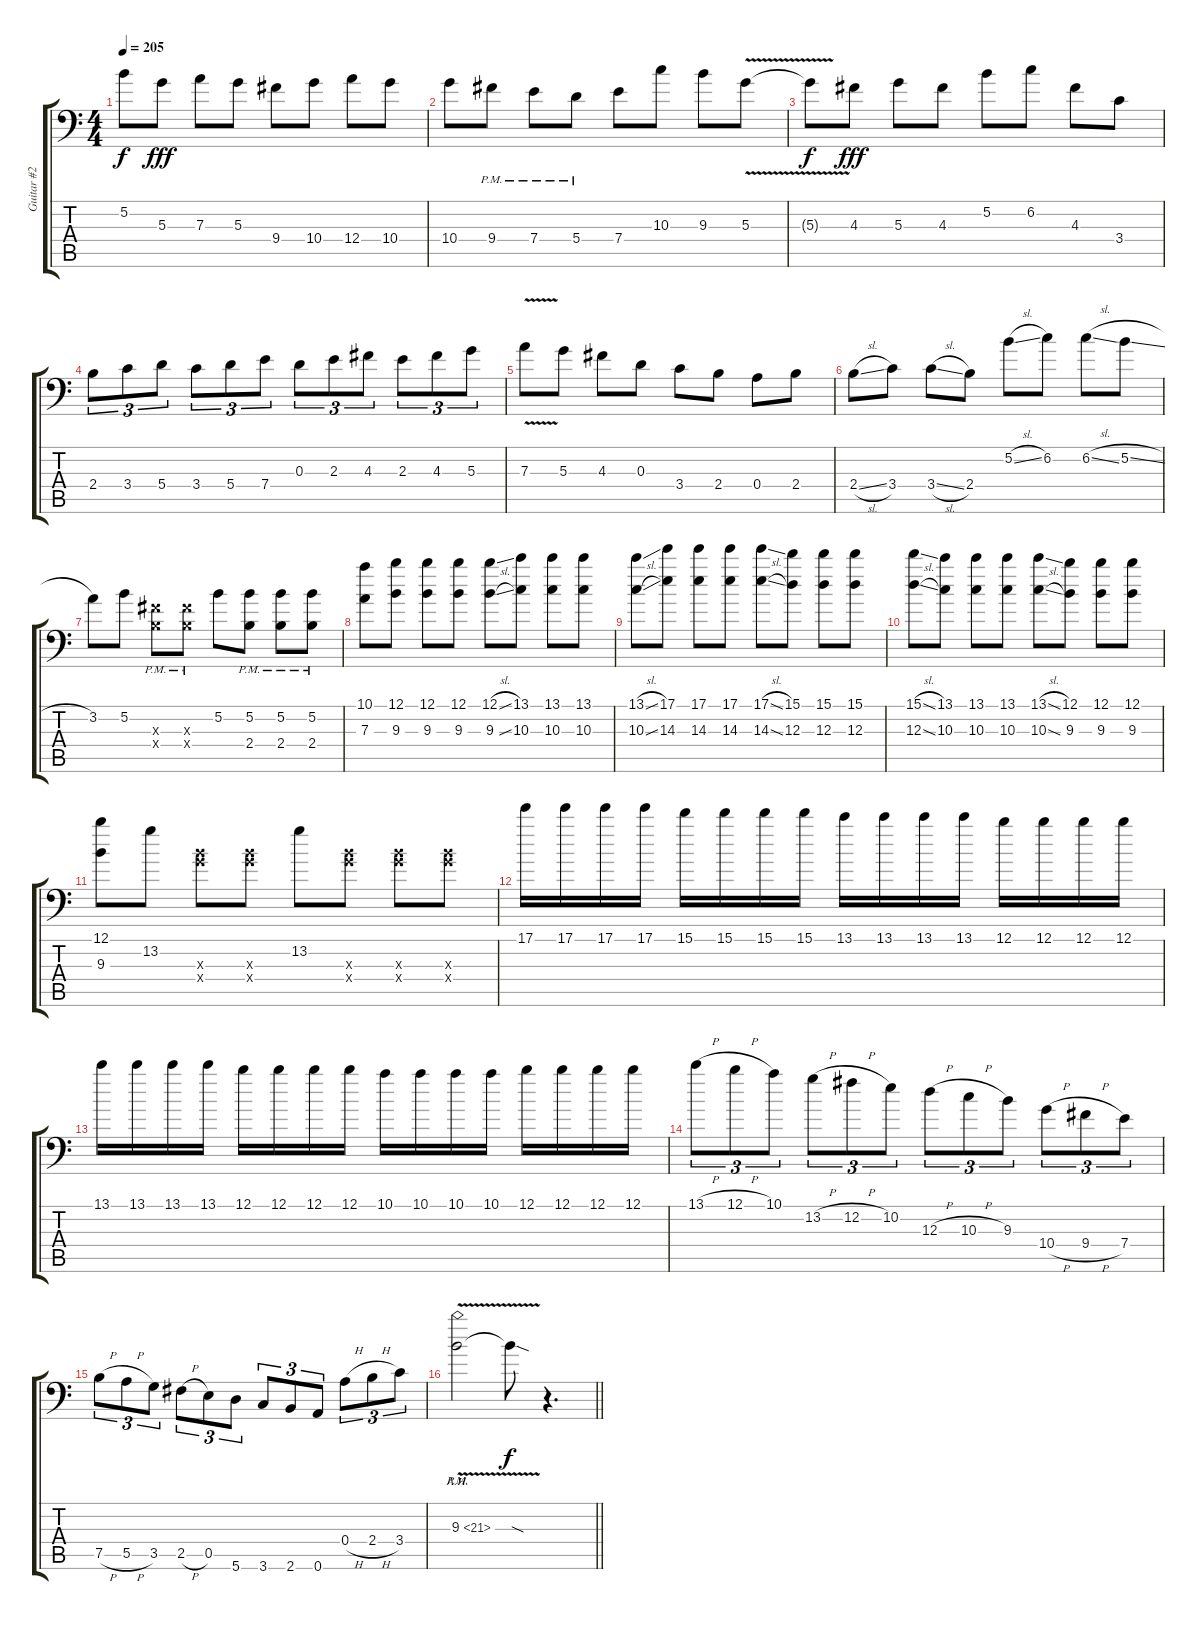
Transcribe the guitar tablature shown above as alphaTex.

\track ("Guitar #2 " "Guitar #2 ") {instrument overdrivenguitar}
\staff {score tabs}
\tuning (B3 Gb3 D3 A2 E2 A1) {hide}
\ts (4 4)
\tempo 205
\clef f4
\ks c
5.2{t}.8{dy f} 5.3.8{dy fff} 7.3.8 5.3.8 9.4.8 10.4.8 12.4.8 10.4.8 |
10.4.8 9.4{pm}.8 7.4{pm}.8 5.4{pm}.8 7.4.8 10.3.8 9.3.8 5.3{v}.8 |
5.3{t}.8{dy f} 4.3.8{dy fff} 5.3.8 4.3.8 5.2.8 6.2.8 4.3.8 3.4.8 |
2.4.8{tu (3 2)} 3.4.8{tu (3 2)} 5.4.8{tu (3 2)} 3.4.8{tu (3 2)} 5.4.8{tu (3 2)} 7.4.8{tu (3 2)} 0.3.8{tu (3 2)} 2.3.8{tu (3 2)} 4.3.8{tu (3 2)} 2.3.8{tu (3 2)} 4.3.8{tu (3 2)} 5.3.8{tu (3 2)} |
7.3{v}.8 5.3.8 4.3.8 0.3.8 3.4.8 2.4.8 0.4.8 2.4.8 |
2.4{sl}.8 3.4.8 3.4{sl}.8 2.4.8 5.2{sl}.8 6.2.8 6.2{sl}.8 5.2{sl}.8 |
3.2.8 5.2.8 (4.3{x} 2.4{pm x}).8 (4.3{x} 2.4{pm x}).8 5.2.8 (5.2{pm} 2.4{pm}).8 (5.2{pm} 2.4{pm}).8 (5.2{pm} 2.4{pm}).8 |
(10.1 7.3).8 (12.1 9.3).8 (12.1 9.3).8 (12.1 9.3).8 (12.1{sl} 9.3{sl}).8 (13.1 10.3).8 (13.1 10.3).8 (13.1 10.3).8 |
(13.1{sl} 10.3{sl}).8 (17.1 14.3).8 (17.1 14.3).8 (17.1 14.3).8 (17.1{sl} 14.3{sl}).8 (15.1 12.3).8 (15.1 12.3).8 (15.1 12.3).8 |
(15.1{sl} 12.3{sl}).8 (13.1 10.3).8 (13.1 10.3).8 (13.1 10.3).8 (13.1{sl} 10.3{sl}).8 (12.1 9.3).8 (12.1 9.3).8 (12.1 9.3).8 |
(12.1 9.3).8 13.2.8 (9.3{x} 10.4{x}).8 (9.3{x} 10.4{x}).8 13.2.8 (9.3{x} 10.4{x}).8 (9.3{x} 10.4{x}).8 (9.3{x} 10.4{x}).8 |
17.1.16 17.1.16 17.1.16 17.1.16 15.1.16 15.1.16 15.1.16 15.1.16 13.1.16 13.1.16 13.1.16 13.1.16 12.1.16 12.1.16 12.1.16 12.1.16 |
13.1.16 13.1.16 13.1.16 13.1.16 12.1.16 12.1.16 12.1.16 12.1.16 10.1.16 10.1.16 10.1.16 10.1.16 12.1.16 12.1.16 12.1.16 12.1.16 |
13.1{h}.8{tu (3 2)} 12.1{h}.8{tu (3 2)} 10.1.8{tu (3 2)} 13.2{h}.8{tu (3 2)} 12.2{h}.8{tu (3 2)} 10.2.8{tu (3 2)} 12.3{h}.8{tu (3 2)} 10.3{h}.8{tu (3 2)} 9.3.8{tu (3 2)} 10.4{h}.8{tu (3 2)} 9.4{h}.8{tu (3 2)} 7.4.8{tu (3 2)} |
7.5{h}.8{tu (3 2)} 5.5{h}.8{tu (3 2)} 3.5.8{tu (3 2)} 2.5{h}.8{tu (3 2)} 0.5.8{tu (3 2)} 5.6.8{tu (3 2)} 3.6.8{tu (3 2)} 2.6.8{tu (3 2)} 0.6.8{tu (3 2)} 0.4{h}.8{tu (3 2)} 2.4{h}.8{tu (3 2)} 3.4.8{tu (3 2)} |
\barLineRight lightlight
9.3{ah 12 v pm}.2{instrument guitarharmonics} 9.3{sod t}.8{dy f} r.4{d}
